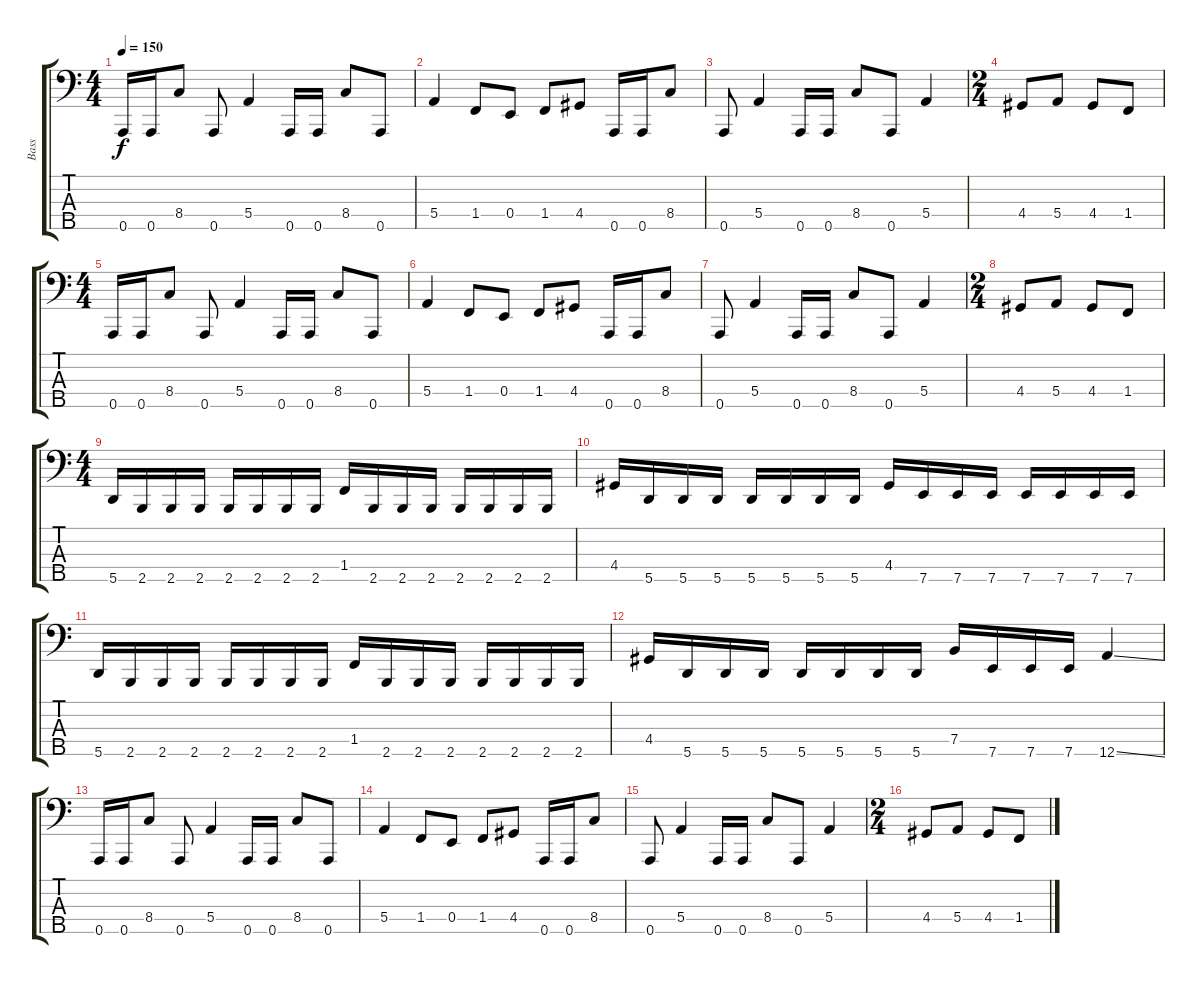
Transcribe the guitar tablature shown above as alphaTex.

\track ("Bass" "Bass") {instrument electricbasspick}
\staff {score tabs}
\tuning (G2 D2 A1 E1 A0) {hide}
\ts (4 4)
\tempo 150
\clef f4
\ks c
0.5.16{dy f} 0.5.16 8.4.8 0.5.8 5.4.4 0.5.16 0.5.16 8.4.8 0.5.8 |
5.4.4 1.4.8 0.4.8 1.4.8 4.4.8 0.5.16 0.5.16 8.4.8 |
0.5.8 5.4.4 0.5.16 0.5.16 8.4.8 0.5.8 5.4.4 |
\ts (2 4)
4.4.8 5.4.8 4.4.8 1.4.8 |
\ts (4 4)
0.5.16 0.5.16 8.4.8 0.5.8 5.4.4 0.5.16 0.5.16 8.4.8 0.5.8 |
5.4.4 1.4.8 0.4.8 1.4.8 4.4.8 0.5.16 0.5.16 8.4.8 |
0.5.8 5.4.4 0.5.16 0.5.16 8.4.8 0.5.8 5.4.4 |
\ts (2 4)
4.4.8 5.4.8 4.4.8 1.4.8 |
\ts (4 4)
5.5.16 2.5.16 2.5.16 2.5.16 2.5.16 2.5.16 2.5.16 2.5.16 1.4.16 2.5.16 2.5.16 2.5.16 2.5.16 2.5.16 2.5.16 2.5.16 |
4.4.16 5.5.16 5.5.16 5.5.16 5.5.16 5.5.16 5.5.16 5.5.16 4.4.16 7.5.16 7.5.16 7.5.16 7.5.16 7.5.16 7.5.16 7.5.16 |
5.5.16 2.5.16 2.5.16 2.5.16 2.5.16 2.5.16 2.5.16 2.5.16 1.4.16 2.5.16 2.5.16 2.5.16 2.5.16 2.5.16 2.5.16 2.5.16 |
4.4.16 5.5.16 5.5.16 5.5.16 5.5.16 5.5.16 5.5.16 5.5.16 7.4.16 7.5.16 7.5.16 7.5.16 12.5{ss}.4 |
0.5.16 0.5.16 8.4.8 0.5.8 5.4.4 0.5.16 0.5.16 8.4.8 0.5.8 |
5.4.4 1.4.8 0.4.8 1.4.8 4.4.8 0.5.16 0.5.16 8.4.8 |
0.5.8 5.4.4 0.5.16 0.5.16 8.4.8 0.5.8 5.4.4 |
\ts (2 4)
4.4.8 5.4.8 4.4.8 1.4.8
